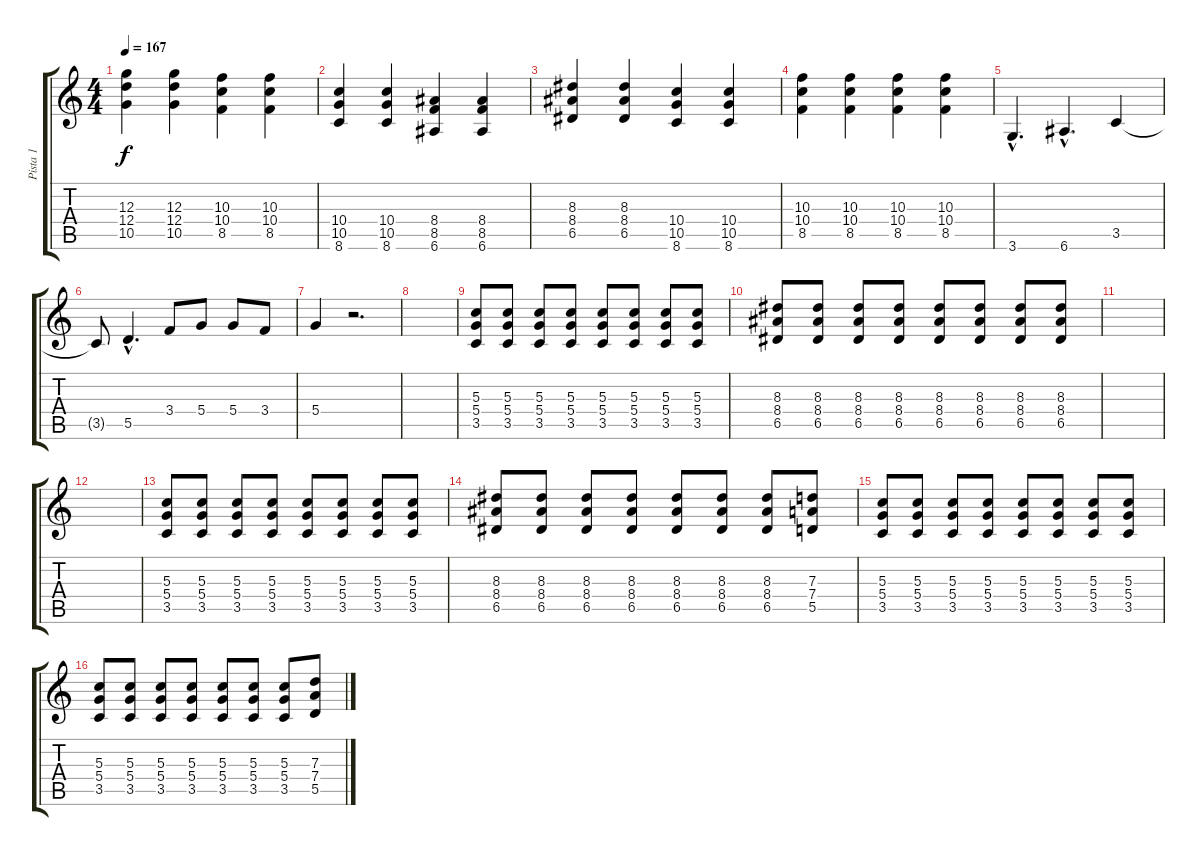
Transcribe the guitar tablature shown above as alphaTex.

\track ("Pista 1" "Pista 1") {instrument overdrivenguitar}
\staff {score tabs}
\tuning (E4 B3 G3 D3 A2 E2) {hide}
\ts (4 4)
\tempo 167
\clef g2
\ks c
(12.3 12.4 10.5).4{dy f} (12.3 12.4 10.5).4 (10.3 10.4 8.5).4 (10.3 10.4 8.5).4 |
(10.4 10.5 8.6).4 (10.4 10.5 8.6).4 (8.4 8.5 6.6).4 (8.4 8.5 6.6).4 |
(8.3 8.4 6.5).4 (8.3 8.4 6.5).4 (10.4 10.5 8.6).4 (10.4 10.5 8.6).4 |
(10.3 10.4 8.5).4 (10.3 10.4 8.5).4 (10.3 10.4 8.5).4 (10.3 10.4 8.5).4 |
3.6{hac}.4{d} 6.6{hac}.4{d} 3.5.4 |
3.5{t}.8 5.5{hac}.4{d} 3.4.8 5.4.8 5.4.8 3.4.8 |
5.4.4 r.2{d} |
|
(5.3 5.4 3.5).8 (5.3 5.4 3.5).8 (5.3 5.4 3.5).8 (5.3 5.4 3.5).8 (5.3 5.4 3.5).8 (5.3 5.4 3.5).8 (5.3 5.4 3.5).8 (5.3 5.4 3.5).8 |
(8.3 8.4 6.5).8 (8.3 8.4 6.5).8 (8.3 8.4 6.5).8 (8.3 8.4 6.5).8 (8.3 8.4 6.5).8 (8.3 8.4 6.5).8 (8.3 8.4 6.5).8 (8.3 8.4 6.5).8 |
|
|
(5.3 5.4 3.5).8 (5.3 5.4 3.5).8 (5.3 5.4 3.5).8 (5.3 5.4 3.5).8 (5.3 5.4 3.5).8 (5.3 5.4 3.5).8 (5.3 5.4 3.5).8 (5.3 5.4 3.5).8 |
(8.3 8.4 6.5).8 (8.3 8.4 6.5).8 (8.3 8.4 6.5).8 (8.3 8.4 6.5).8 (8.3 8.4 6.5).8 (8.3 8.4 6.5).8 (8.3 8.4 6.5).8 (7.3 7.4 5.5).8 |
(5.3 5.4 3.5).8 (5.3 5.4 3.5).8 (5.3 5.4 3.5).8 (5.3 5.4 3.5).8 (5.3 5.4 3.5).8 (5.3 5.4 3.5).8 (5.3 5.4 3.5).8 (5.3 5.4 3.5).8 |
(5.3 5.4 3.5).8 (5.3 5.4 3.5).8 (5.3 5.4 3.5).8 (5.3 5.4 3.5).8 (5.3 5.4 3.5).8 (5.3 5.4 3.5).8 (5.3 5.4 3.5).8 (7.3 7.4 5.5).8
